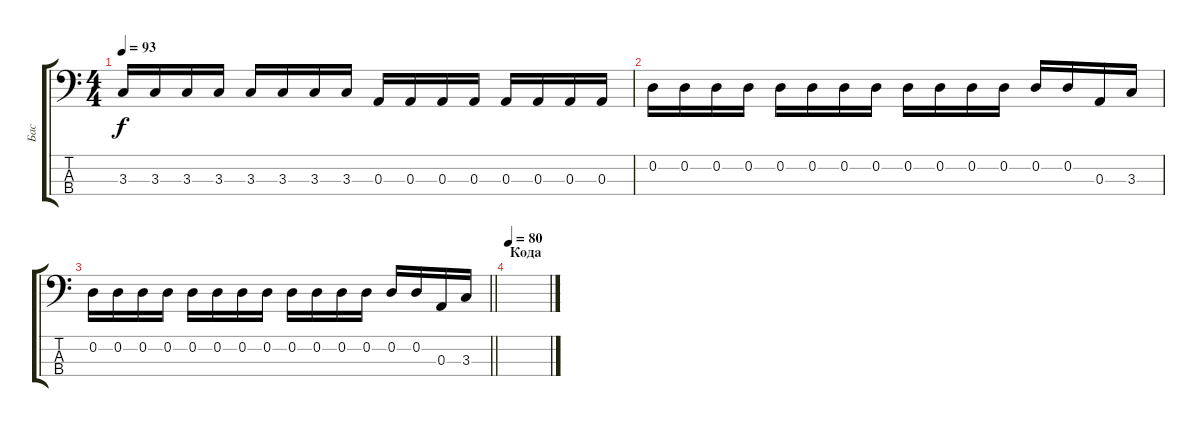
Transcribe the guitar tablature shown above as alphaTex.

\track ("Бас" "Бас") {instrument electricbassfinger}
\staff {score tabs}
\tuning (G2 D2 A1 E1) {hide}
\ts (4 4)
\tempo 93
\clef f4
\ks c
3.3.16{dy f} 3.3.16 3.3.16 3.3.16 3.3.16 3.3.16 3.3.16 3.3.16 0.3.16 0.3.16 0.3.16 0.3.16 0.3.16 0.3.16 0.3.16 0.3.16 |
0.2.16 0.2.16 0.2.16 0.2.16 0.2.16 0.2.16 0.2.16 0.2.16 0.2.16 0.2.16 0.2.16 0.2.16 0.2.16 0.2.16 0.3.16 3.3.16 |
\barLineRight lightlight
0.2.16 0.2.16 0.2.16 0.2.16 0.2.16 0.2.16 0.2.16 0.2.16 0.2.16 0.2.16 0.2.16 0.2.16 0.2.16 0.2.16 0.3.16 3.3.16 |
\section ("" "Кода")
\tempo 80
